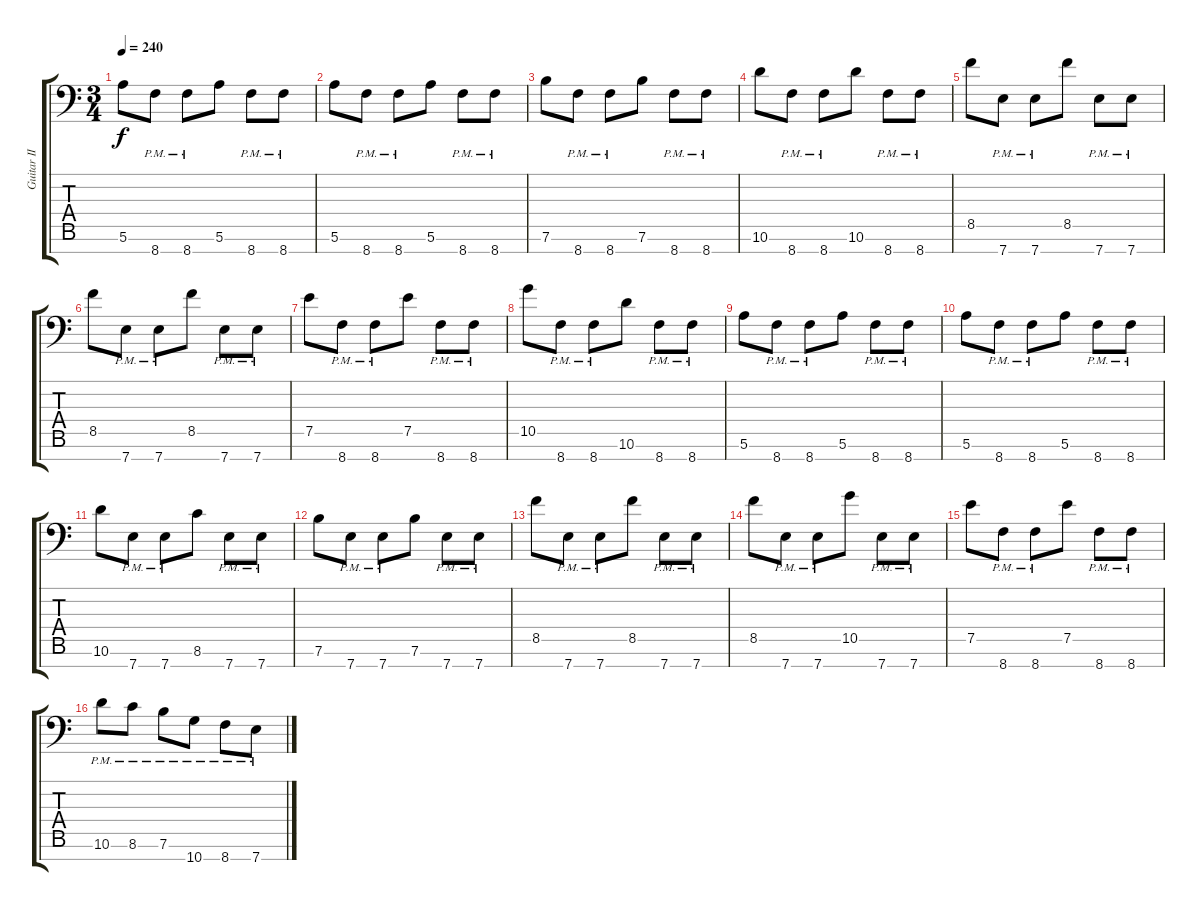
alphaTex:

\track ("Guitar II" "Guitar II") {instrument distortionguitar}
\staff {score tabs}
\tuning (E4 B3 G3 D3 A2 E2 A1) {hide}
\ts (3 4)
\tempo 240
\clef f4
\ks c
5.6.8{dy f} 8.7{pm}.8 8.7{pm}.8 5.6.8 8.7{pm}.8 8.7{pm}.8 |
5.6.8 8.7{pm}.8 8.7{pm}.8 5.6.8 8.7{pm}.8 8.7{pm}.8 |
7.6.8 8.7{pm}.8 8.7{pm}.8 7.6.8 8.7{pm}.8 8.7{pm}.8 |
10.6.8 8.7{pm}.8 8.7{pm}.8 10.6.8 8.7{pm}.8 8.7{pm}.8 |
8.5.8 7.7{pm}.8 7.7{pm}.8 8.5.8 7.7{pm}.8 7.7{pm}.8 |
8.5.8 7.7{pm}.8 7.7{pm}.8 8.5.8 7.7{pm}.8 7.7{pm}.8 |
7.5.8 8.7{pm}.8 8.7{pm}.8 7.5.8 8.7{pm}.8 8.7{pm}.8 |
10.5.8 8.7{pm}.8 8.7{pm}.8 10.6.8 8.7{pm}.8 8.7{pm}.8 |
5.6.8 8.7{pm}.8 8.7{pm}.8 5.6.8 8.7{pm}.8 8.7{pm}.8 |
5.6.8 8.7{pm}.8 8.7{pm}.8 5.6.8 8.7{pm}.8 8.7{pm}.8 |
10.6.8 7.7{pm}.8 7.7{pm}.8 8.6.8 7.7{pm}.8 7.7{pm}.8 |
7.6.8 7.7{pm}.8 7.7{pm}.8 7.6.8 7.7{pm}.8 7.7{pm}.8 |
8.5.8 7.7{pm}.8 7.7{pm}.8 8.5.8 7.7{pm}.8 7.7{pm}.8 |
8.5.8 7.7{pm}.8 7.7{pm}.8 10.5.8 7.7{pm}.8 7.7{pm}.8 |
7.5.8 8.7{pm}.8 8.7{pm}.8 7.5.8 8.7{pm}.8 8.7{pm}.8 |
10.6{pm}.8 8.6{pm}.8 7.6{pm}.8 10.7{pm}.8 8.7{pm}.8 7.7{pm}.8
